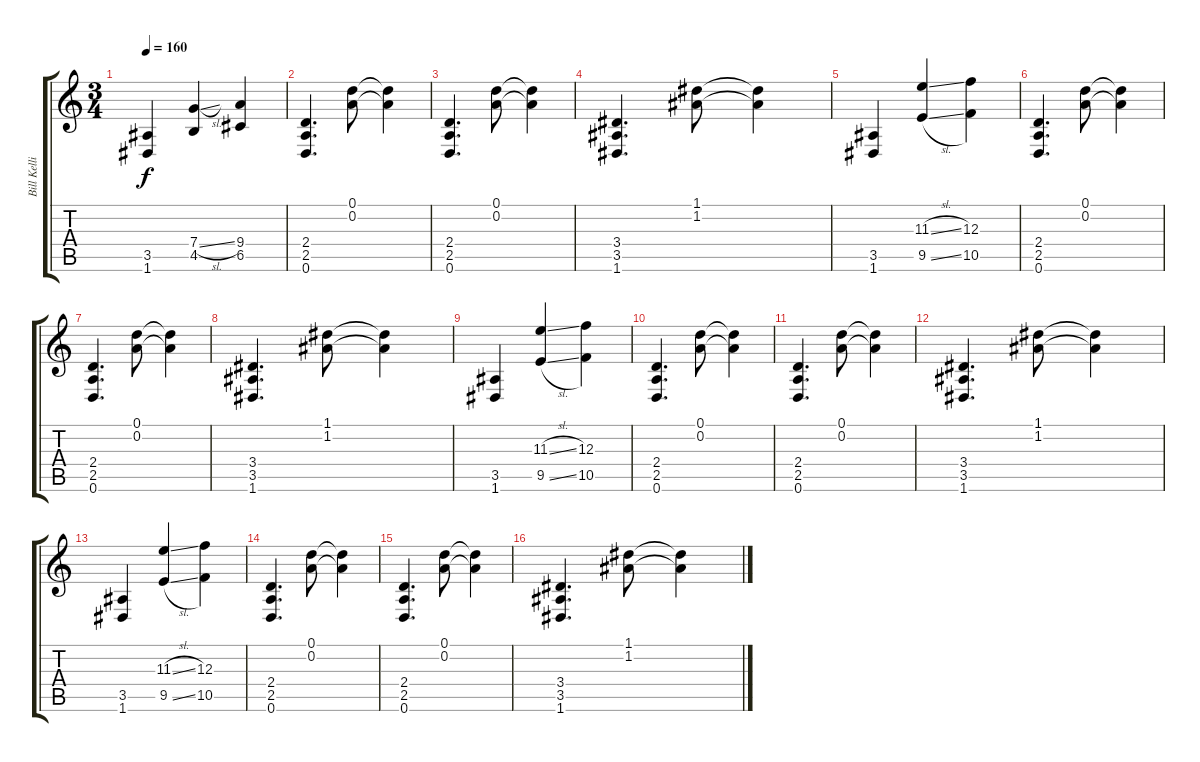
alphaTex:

\track ("Bill Kelliher" "Bill Kelli") {instrument distortionguitar}
\staff {score tabs}
\tuning (D4 A3 F3 C3 G2 D2) {hide}
\ts (3 4)
\tempo 160
\clef g2
\ks c
(3.5 1.6).4{dy f} (7.4{sl} 4.5).4 (9.4 6.5).4 |
(2.4 2.5 0.6).4{d} (0.1 0.2).8 (0.1{t} 0.2{t}).4 |
(2.4 2.5 0.6).4{d} (0.1 0.2).8 (0.1{t} 0.2{t}).4 |
(3.4 3.5 1.6).4{d} (1.1 1.2).8 (1.1{t} 1.2{t}).4 |
(3.5 1.6).4 (11.3{sl} 9.5{sl}).4 (12.3 10.5).4 |
(2.4 2.5 0.6).4{d} (0.1 0.2).8 (0.1{t} 0.2{t}).4 |
(2.4 2.5 0.6).4{d} (0.1 0.2).8 (0.1{t} 0.2{t}).4 |
(3.4 3.5 1.6).4{d} (1.1 1.2).8 (1.1{t} 1.2{t}).4 |
(3.5 1.6).4 (11.3{sl} 9.5{sl}).4 (12.3 10.5).4 |
(2.4 2.5 0.6).4{d} (0.1 0.2).8 (0.1{t} 0.2{t}).4 |
(2.4 2.5 0.6).4{d} (0.1 0.2).8 (0.1{t} 0.2{t}).4 |
(3.4 3.5 1.6).4{d} (1.1 1.2).8 (1.1{t} 1.2{t}).4 |
(3.5 1.6).4 (11.3{sl} 9.5{sl}).4 (12.3 10.5).4 |
(2.4 2.5 0.6).4{d} (0.1 0.2).8 (0.1{t} 0.2{t}).4 |
(2.4 2.5 0.6).4{d} (0.1 0.2).8 (0.1{t} 0.2{t}).4 |
(3.4 3.5 1.6).4{d} (1.1 1.2).8 (1.1{t} 1.2{t}).4
